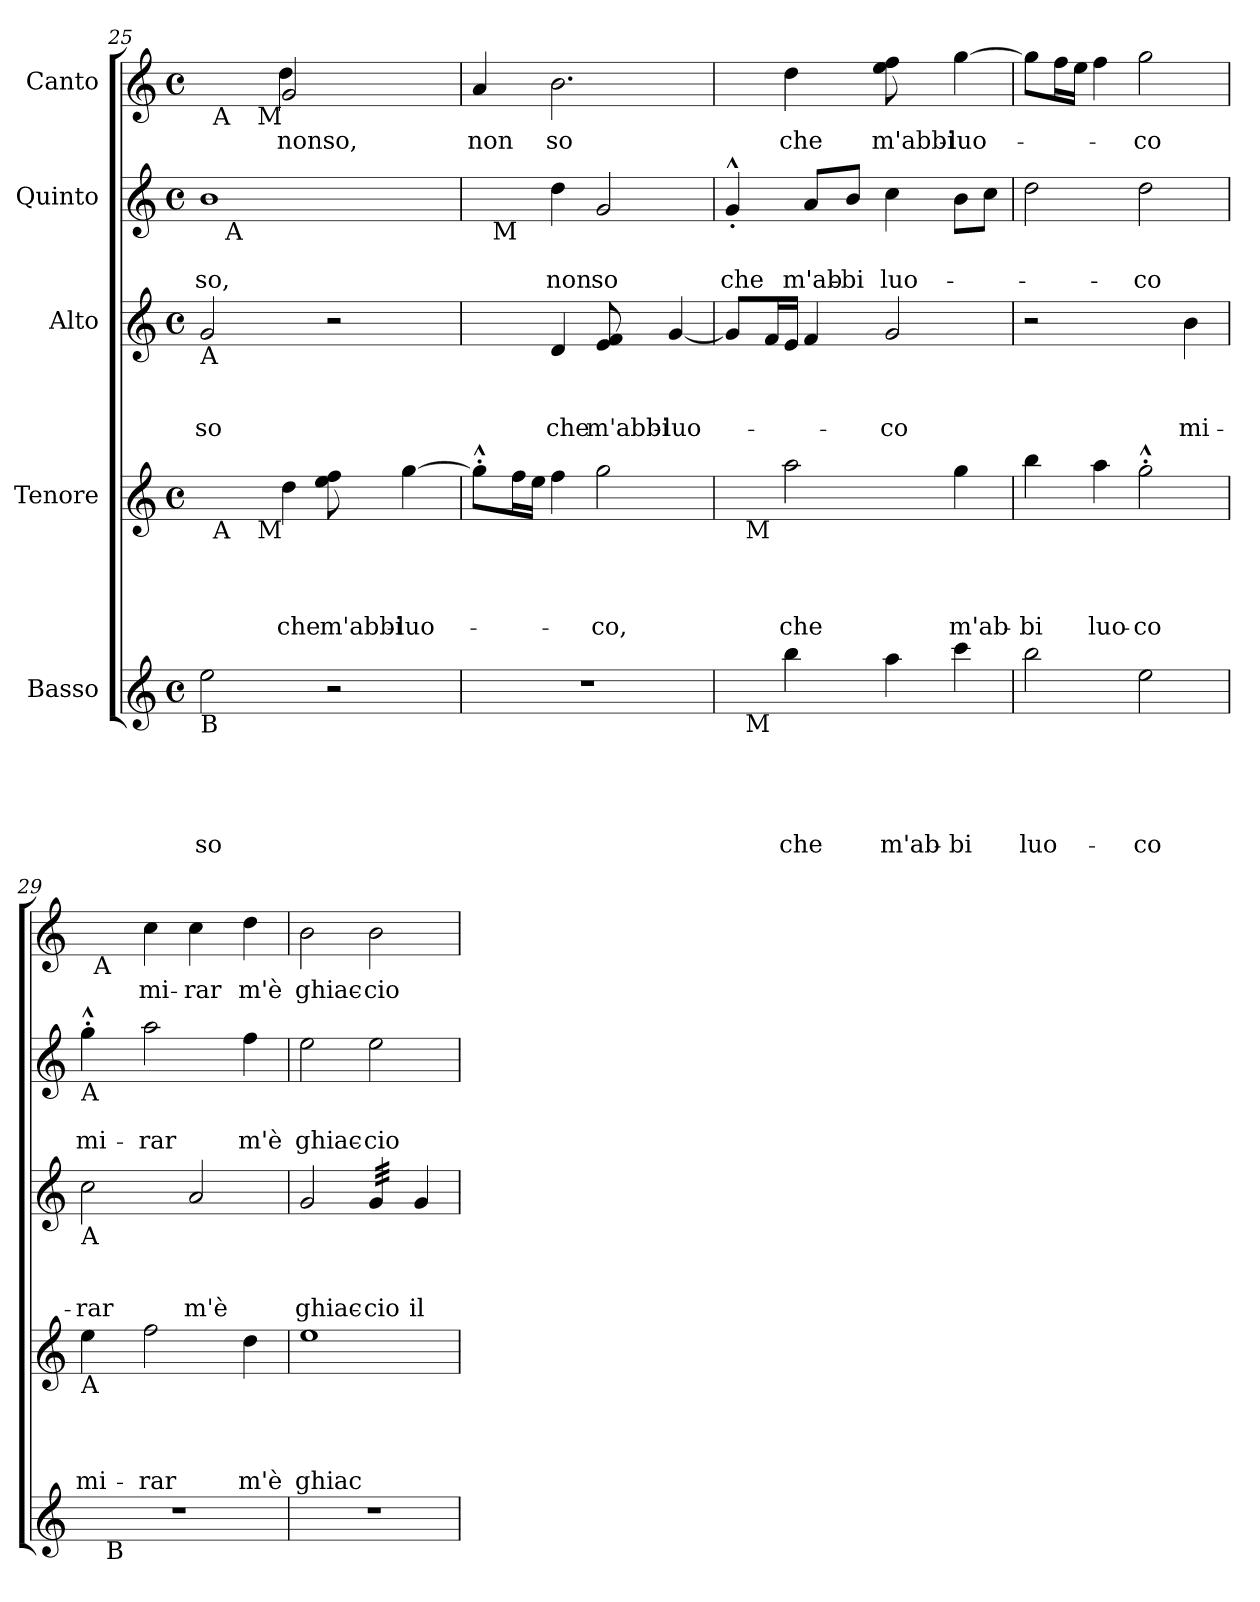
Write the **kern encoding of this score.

**kern	**text	**text	**text	**text	**text	**kern	**text	**text	**text	**text	**kern	**text	**text	**text	**kern	**text	**text	**kern	**text
*part5	*part5	*part5	*part5	*part5	*part5	*part4	*part4	*part4	*part4	*part4	*part3	*part3	*part3	*part3	*part2	*part2	*part2	*part1	*part1
*staff5	*staff5	*staff5	*staff5	*staff5	*staff5	*staff4	*staff4	*staff4	*staff4	*staff4	*staff3	*staff3	*staff3	*staff3	*staff2	*staff2	*staff2	*staff1	*staff1
*I"Basso	*	*	*	*	*	*I"Tenore	*	*	*	*	*I"Alto	*	*	*	*I"Quinto	*	*	*I"Canto	*
!!LO:PB:g=z
*clefG2	*	*	*	*	*	*clefG2	*	*	*	*	*clefG2	*	*	*	*clefG2	*	*	*clefG2	*
*k[]	*	*	*	*	*	*k[]	*	*	*	*	*k[]	*	*	*	*k[]	*	*	*k[]	*
*C:	*	*	*	*	*	*C:	*	*	*	*	*C:	*	*	*	*C:	*	*	*C:	*
*M4/4	*	*	*	*	*	*M4/4	*	*	*	*	*M4/4	*	*	*	*M4/4	*	*	*M4/4	*
*met(c)	*	*	*	*	*	*met(c)	*	*	*	*	*met(c)	*	*	*	*met(c)	*	*	*met(c)	*
=25	=25	=25	=25	=25	=25	=25	=25	=25	=25	=25	=25	=25	=25	=25	=25	=25	=25	=25	=25
!	!	!	!	!	!	!	!	!	!	!	!LO:TX:b:t=A	!	!	!	!	!	!	!	!
!LO:TX:b:t=B	!	!	!	!	!	!	!	!	!	!	!	!	!	!	!	!	!	!	!
!	!	!	!	!	!LO:LY:b	!	!	!	!	!	!	!	!	!LO:LY:b	!	!	!LO:LY:b	!	!
*	*	*	*	*	*	*^	*	*	*	*	*	*	*	*	*^	*	*	*^	*
*	*	*	*	*	*	*	*^	*	*	*	*	*	*	*	*	*	*	*	*	*	*^	*
*	*	*	*	*	*	*	*	*	*	*	*	*	*	*	*	*	*	*	*	*	*	*	*^	*
2ee\	.	.	.	.	so	4ryy	32ryy	8ryy	.	.	.	.	2g/	.	.	so	1b	16ryy	.	so,	4ryy	4ryy	32ryy	8ryy	.
!	!	!	!	!	!	!	!	!	!	!	!	!	!	!	!	!	!	!	!	!	!	!	!LO:TX:b:t=A	!	!
!	!	!	!	!	!	!	!LO:TX:b:t=A	!	!	!	!	!	!	!	!	!	!	!	!	!	!	!	!	!	!
.	.	.	.	.	.	.	2ryy	.	.	.	.	.	.	.	.	.	.	.	.	.	.	.	2ryy	.	.
!	!	!	!	!	!	!	!	!	!	!	!	!	!	!	!	!	!	!LO:TX:b:t=A	!	!	!	!	!	!	!
.	.	.	.	.	.	.	.	.	.	.	.	.	.	.	.	.	.	2...ryy	.	.	.	.	.	.	.
.	.	.	.	.	.	.	.	32ryy	.	.	.	.	.	.	.	.	.	.	.	.	.	.	.	32ryy	.
!	!	!	!	!	!	!	!	!	!	!	!	!	!	!	!	!	!	!	!	!	!	!	!	!LO:TX:b:t=M	!
!	!	!	!	!	!	!	!	!LO:TX:b:t=M	!	!	!	!	!	!	!	!	!	!	!	!	!	!	!	!	!
.	.	.	.	.	.	.	.	2ryy	.	.	.	.	.	.	.	.	.	.	.	.	.	.	.	2ryy	.
!	!	!	!	!	!	!	!	!	!	!	!	!LO:LY:b	!	!	!	!	!	!	!	!	!	!	!	!	!LO:LY:b
.	.	.	.	.	.	4dd\	.	.	.	.	.	che	.	.	.	.	.	.	.	.	2g/	4dd\	.	.	nonso,
!	!	!	!	!	!	!	!	!	!	!	!	!LO:LY:b	!	!	!	!	!	!	!	!	!	!	!	!	!
2r	.	.	.	.	.	8ee\ 8ff\	.	.	.	.	.	m'abbi-	2r	.	.	.	.	.	.	.	.	4ryy	.	.	.
.	.	.	.	.	.	.	4...ryy	.	.	.	.	.	.	.	.	.	.	.	.	.	.	.	4...ryy	.	.
.	.	.	.	.	.	8ryy	.	.	.	.	.	.	.	.	.	.	.	.	.	.	.	.	.	.	.
.	.	.	.	.	.	.	.	4ryy	.	.	.	.	.	.	.	.	.	.	.	.	.	.	.	4ryy	.
!	!	!	!	!	!	!	!	!	!	!	!	!LO:LY:b	!	!	!	!	!	!	!	!	!	!	!	!	!
.	.	.	.	.	.	[>4gg\	.	.	.	.	.	-luo-	.	.	.	.	.	.	.	.	4ryy	4ryy	.	.	.
.	.	.	.	.	.	.	.	16.ryy	.	.	.	.	.	.	.	.	.	.	.	.	.	.	.	16.ryy	.
=26	=26	=26	=26	=26	=26	=26	=26	=26	=26	=26	=26	=26	=26	=26	=26	=26	=26	=26	=26	=26	=26	=26	=26	=26	=26
!	!	!	!	!	!	!	!	!	!	!	!	!	!	!	!	!	!	!	!	!	!	!	!	!	!LO:LY:b
*	*	*	*	*	*	*v	*v	*v	*	*	*	*	*	*	*	*	*	*	*	*	*v	*v	*v	*v	*
1r	.	.	.	.	.	8gg^^>'>\L]	.	.	.	.	4ryy	.	.	.	4ryy	16ryy	.	.	4a/	non
!	!	!	!	!	!	!	!	!	!	!	!	!	!	!	!	!LO:TX:b:t=M	!	!	!	!
.	.	.	.	.	.	.	.	.	.	.	.	.	.	.	.	2...ryy	.	.	.	.
.	.	.	.	.	.	16ff\L	.	.	.	.	.	.	.	.	.	.	.	.	.	.
.	.	.	.	.	.	16ee\JJ	.	.	.	.	.	.	.	.	.	.	.	.	.	.
!	!	!	!	!	!	!	!	!	!	!	!	!	!	!LO:LY:b	!	!	!	!LO:LY:b	!	!LO:LY:b
.	.	.	.	.	.	4ff\	.	.	.	.	4d/	.	.	che	4dd\	.	.	non	2.b\	so
!	!	!	!	!	!	!	!	!	!	!LO:LY:b	!	!	!	!LO:LY:b	!	!	!	!LO:LY:b	!	!
.	.	.	.	.	.	2gg\	.	.	.	-co,	8e/ 8f/	.	.	m'abbi-	2g/	.	.	so	.	.
.	.	.	.	.	.	.	.	.	.	.	8ryy	.	.	.	.	.	.	.	.	.
!	!	!	!	!	!	!	!	!	!	!	!	!	!	!LO:LY:b	!	!	!	!	!	!
.	.	.	.	.	.	.	.	.	.	.	[<4g/	.	.	-luo-	.	.	.	.	.	.
=27	=27	=27	=27	=27	=27	=27	=27	=27	=27	=27	=27	=27	=27	=27	=27	=27	=27	=27	=27	=27
!	!	!	!	!	!	!	!	!	!	!	!	!	!	!	!	!	!	!LO:LY:b	!	!
*^	*	*	*	*	*	*^	*	*	*	*	*	*	*	*	*v	*v	*	*	*	*
8.ryy	16ryy	.	.	.	.	.	8.ryy	16ryy	.	.	.	.	8g/L]	.	.	.	4g^^<'</	.	che	8.ryy	.
!	!	!	!	!	!	!	!	!LO:TX:b:t=M	!	!	!	!	!	!	!	!	!	!	!	!	!
!	!LO:TX:b:t=M	!	!	!	!	!	!	!	!	!	!	!	!	!	!	!	!	!	!	!	!
.	2...ryy	.	.	.	.	.	.	2...ryy	.	.	.	.	.	.	.	.	.	.	.	.	.
.	.	.	.	.	.	.	.	.	.	.	.	.	16f/L	.	.	.	.	.	.	.	.
!	!	!	!	!	!	!LO:LY:b	!	!	!	!	!	!LO:LY:b	!	!	!	!	!	!	!	!	!LO:LY:b
4bb\	.	.	.	.	.	che	2aa\	.	.	.	.	che	16e/JJ	.	.	.	.	.	.	4dd\	che
!	!	!	!	!	!	!	!	!	!	!	!	!	!	!	!	!	!	!	!LO:LY:b	!	!
.	.	.	.	.	.	.	.	.	.	.	.	.	4f/	.	.	.	8a/L	.	m'ab-	.	.
!	!	!	!	!	!	!	!	!	!	!	!	!	!	!	!	!	!	!	!LO:LY:b	!	!
.	.	.	.	.	.	.	.	.	.	.	.	.	.	.	.	.	8b/J	.	-bi	.	.
16ryy	.	.	.	.	.	.	.	.	.	.	.	.	.	.	.	.	.	.	.	16ryy	.
!	!	!	!	!	!	!LO:LY:b	!	!	!	!	!	!	!	!	!	!LO:LY:b	!	!	!LO:LY:b	!	!LO:LY:b
4aa\	.	.	.	.	.	m'ab-	.	.	.	.	.	.	2g/	.	.	-co	4cc\	.	luo-	8ee\ 8ff\	m'abbi-
.	.	.	.	.	.	.	.	.	.	.	.	.	.	.	.	.	.	.	.	8ryy	.
.	.	.	.	.	.	.	16ryy	.	.	.	.	.	.	.	.	.	.	.	.	.	.
!	!	!	!	!	!	!LO:LY:b	!	!	!	!	!	!LO:LY:b	!	!	!	!	!	!	!	!	!LO:LY:b
4ccc\	.	.	.	.	.	-bi	4gg\	.	.	.	.	m'ab-	.	.	.	.	8b\L	.	.	[>4gg\	-luo-
.	.	.	.	.	.	.	.	.	.	.	.	.	.	.	.	.	8cc\J	.	.	.	.
=28	=28	=28	=28	=28	=28	=28	=28	=28	=28	=28	=28	=28	=28	=28	=28	=28	=28	=28	=28	=28	=28
!	!	!	!	!	!	!LO:LY:b	!	!	!	!	!	!LO:LY:b	!	!	!	!	!	!	!	!	!
*v	*v	*	*	*	*	*	*	*	*	*	*	*	*	*	*	*	*	*	*	*	*
*	*	*	*	*	*	*v	*v	*	*	*	*	*	*	*	*	*	*	*	*	*
2bb\	.	.	.	.	luo-	4bb\	.	.	.	-bi	2r	.	.	.	2dd\	.	.	8gg\L]	.
.	.	.	.	.	.	.	.	.	.	.	.	.	.	.	.	.	.	16ff\L	.
.	.	.	.	.	.	.	.	.	.	.	.	.	.	.	.	.	.	16ee\JJ	.
!	!	!	!	!	!	!	!	!	!	!LO:LY:b	!	!	!	!	!	!	!	!	!
.	.	.	.	.	.	4aa\	.	.	.	luo-	.	.	.	.	.	.	.	4ff\	.
!	!	!	!	!	!LO:LY:b	!	!	!	!	!LO:LY:b	!	!	!	!	!	!	!LO:LY:b	!	!LO:LY:b
2ee\	.	.	.	.	-co	2gg^^>'>\	.	.	.	-co	4ryy	.	.	.	2dd\	.	-co	2gg\	-co
!	!	!	!	!	!	!	!	!	!	!	!	!	!	!LO:LY:b	!	!	!	!	!
.	.	.	.	.	.	.	.	.	.	.	4b\	.	.	mi-	.	.	.	.	.
!!LO:LB:g=z
=29	=29	=29	=29	=29	=29	=29	=29	=29	=29	=29	=29	=29	=29	=29	=29	=29	=29	=29	=29
!	!	!	!	!	!	!	!	!	!	!	!	!	!	!	!LO:TX:b:t=A	!	!	!	!
!	!	!	!	!	!	!	!	!	!	!	!LO:TX:b:t=A	!	!	!	!	!	!	!	!
!	!	!	!	!	!	!LO:TX:b:t=A	!	!	!	!	!	!	!	!	!	!	!	!	!
!	!	!	!	!	!	!	!	!	!	!LO:LY:b	!	!	!	!LO:LY:b	!	!	!LO:LY:b	!	!
*^	*	*	*	*	*	*	*	*	*	*	*	*	*	*	*	*	*	*^	*
1r	16ryy	.	.	.	.	.	4ee\	.	.	.	mi-	2cc\	.	.	-rar	4gg^^>'>\	.	mi-	4ryy	32ryy	.
!	!	!	!	!	!	!	!	!	!	!	!	!	!	!	!	!	!	!	!	!LO:TX:b:t=A	!
.	.	.	.	.	.	.	.	.	.	.	.	.	.	.	.	.	.	.	.	2ryy	.
!	!LO:TX:b:t=B	!	!	!	!	!	!	!	!	!	!	!	!	!	!	!	!	!	!	!	!
.	2...ryy	.	.	.	.	.	.	.	.	.	.	.	.	.	.	.	.	.	.	.	.
!	!	!	!	!	!	!	!	!	!	!	!LO:LY:b	!	!	!	!	!	!	!LO:LY:b	!	!	!LO:LY:b
.	.	.	.	.	.	.	2ff\	.	.	.	-rar	.	.	.	.	2aa\	.	-rar	4cc\	.	mi-
!	!	!	!	!	!	!	!	!	!	!	!	!	!	!	!LO:LY:b	!	!	!	!	!	!LO:LY:b
.	.	.	.	.	.	.	.	.	.	.	.	2a/	.	.	m'è	.	.	.	4cc\	.	-rar
.	.	.	.	.	.	.	.	.	.	.	.	.	.	.	.	.	.	.	.	4...ryy	.
!	!	!	!	!	!	!	!	!	!	!	!LO:LY:b	!	!	!	!	!	!	!LO:LY:b	!	!	!LO:LY:b
.	.	.	.	.	.	.	4dd\	.	.	.	m'è	.	.	.	.	4ff\	.	m'è	4dd\	.	m'è
=30	=30	=30	=30	=30	=30	=30	=30	=30	=30	=30	=30	=30	=30	=30	=30	=30	=30	=30	=30	=30	=30
!	!	!	!	!	!	!	!	!	!	!	!LO:LY:b	!	!	!	!LO:LY:b	!	!	!LO:LY:b	!	!	!LO:LY:b
*v	*v	*	*	*	*	*	*	*	*	*	*	*	*	*	*	*	*	*	*v	*v	*
1r	.	.	.	.	.	1ee	.	.	.	ghiac-	2g/	.	.	ghiac-	2ee\	.	ghiac-	2b\	ghiac-
!	!	!	!	!	!	!	!	!	!	!	!	!	!	!LO:LY:b	!	!	!LO:LY:b	!	!LO:LY:b
*	*	*	*	*	*	*	*	*	*	*	*tremolo	*	*	*	*	*	*	*	*
.	.	.	.	.	.	.	.	.	.	.	32g/LLL	.	.	-cio	2ee\	.	-cio	2b\	-cio
.	.	.	.	.	.	.	.	.	.	.	32g/	.	.	.	.	.	.	.	.
.	.	.	.	.	.	.	.	.	.	.	32g/	.	.	.	.	.	.	.	.
.	.	.	.	.	.	.	.	.	.	.	32g/	.	.	.	.	.	.	.	.
.	.	.	.	.	.	.	.	.	.	.	32g/	.	.	.	.	.	.	.	.
.	.	.	.	.	.	.	.	.	.	.	32g/	.	.	.	.	.	.	.	.
.	.	.	.	.	.	.	.	.	.	.	32g/	.	.	.	.	.	.	.	.
.	.	.	.	.	.	.	.	.	.	.	32g/JJJ	.	.	.	.	.	.	.	.
*	*	*	*	*	*	*	*	*	*	*	*Xtremolo	*	*	*	*	*	*	*	*
!	!	!	!	!	!	!	!	!	!	!	!	!	!	!LO:LY:b	!	!	!	!	!
.	.	.	.	.	.	.	.	.	.	.	4g/	.	.	il	.	.	.	.	.
=	=	=	=	=	=	=	=	=	=	=	=	=	=	=	=	=	=	=	=
*-	*-	*-	*-	*-	*-	*-	*-	*-	*-	*-	*-	*-	*-	*-	*-	*-	*-	*-	*-
